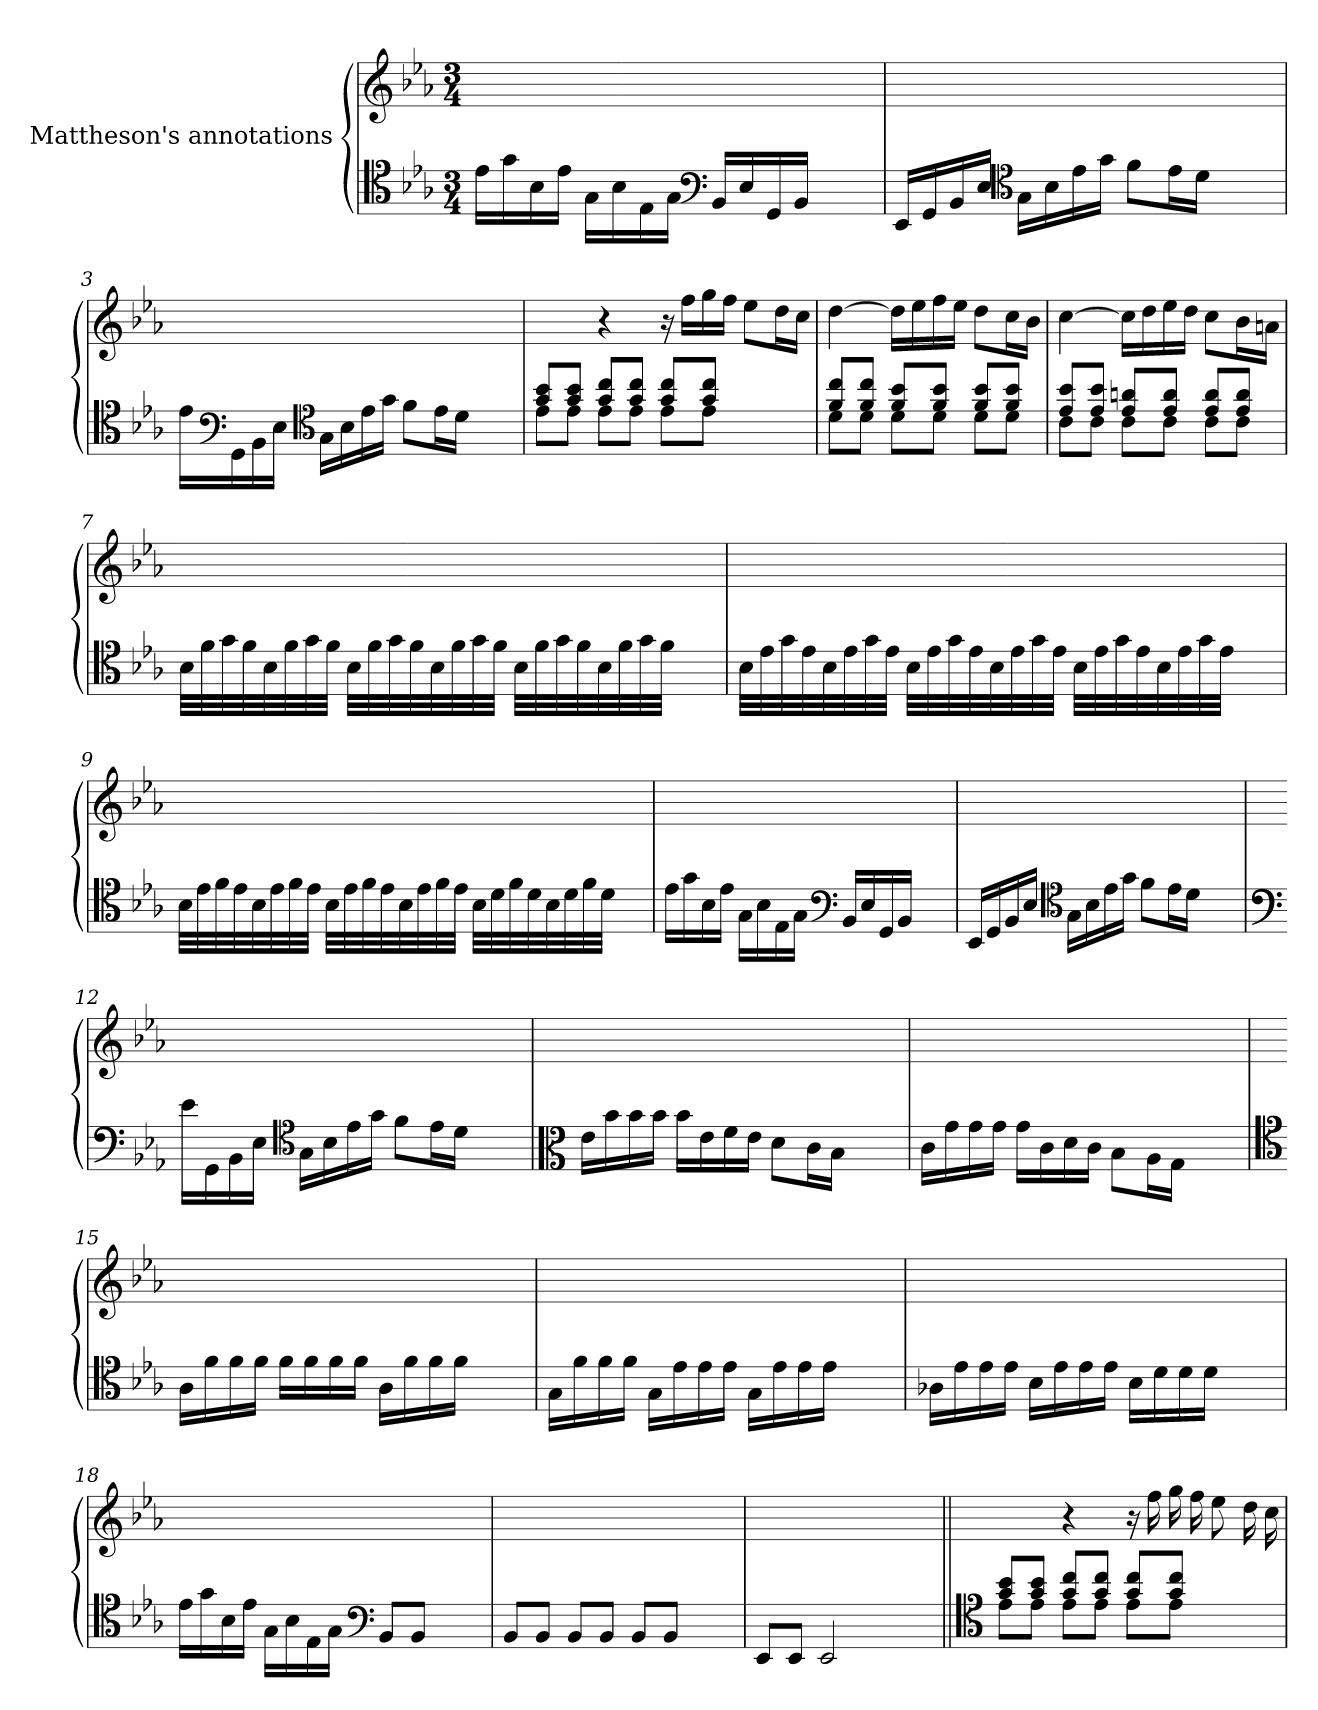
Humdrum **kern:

**kern	**kern
*part2	*part1
*staff2	*staff1
*	*I"Mattheson's annotations
*clefC4	*clefG2
*k[b-e-a-]	*k[b-e-a-]
*c:	*c:
*M3/4	*M3/4
=1	=1
16e-\LL	2.ryy
16g\	.
16B-\	.
16e-\JJ	.
16G\LL	.
16B-\	.
16E-\	.
16G\JJ	.
*clefF4	*
16BB-/LL	.
16E-/	.
16GG/	.
16BB-/JJ	.
4ryy	4ryy
=2	=2
16EE-/LL	4ryy
16GG/	.
16BB-/	.
16E-/JJ	.
*clefC4	*
16G\LL	2.ryy
16B-\	.
16e-\	.
16g\JJ	.
8f\L	.
16e-\L	.
16d\JJ	.
4ryy	.
=3	=3
16e-\LL	4ryy
*clefF4	*
16GG\	.
16BB-\	.
16E-\JJ	.
*clefC4	*
16G\LL	2.ryy
16B-\	.
16e-\	.
16g\JJ	.
8f\L	.
16e-\L	.
16d\JJ	.
4ryy	.
=4	=4
*^	*
8g/ 8b-/L	8e-\L	4ryy
8g/ 8b-/J	8e-\J	.
8g/ 8cc/L	8e-\L	4r
8g/ 8cc/J	8e-\J	.
8g/ 8cc/L	8e-\L	16r
.	.	16ff\LL
8g/ 8cc/J	8e-\J	16gg\
.	.	16ff\JJ
4ryy	4ryy	8ee-\L
.	.	16dd\L
.	.	16cc\JJ
=5	=5	=5
8f/ 8cc/L	8d\L	[4dd\
8f/ 8cc/J	8d\J	.
8f/ 8b-/L	8d\L	16dd\LL]
.	.	16ee-\
8f/ 8b-/J	8d\J	16ff\
.	.	16ee-\JJ
8f/ 8b-/L	8d\L	8dd\L
8f/ 8b-/J	8d\J	16cc\L
.	.	16b-\JJ
=6	=6	=6
8e-/ 8b-/L	8c\L	[4cc\
8e-/ 8b-/J	8c\J	.
8e-/ 8an/L	8c\L	16cc\LL]
.	.	16dd\
8e-/ 8a/J	8c\J	16ee-\
.	.	16dd\JJ
8e-/ 8a/L	8c\L	8cc\L
8e-/ 8a/J	8c\J	16b-\L
.	.	16an/JJ
*v	*v	*
=7	=7
32B-\LLL	2.ryy
32f\	.
32g\	.
32f\	.
32B-\	.
32f\	.
32g\	.
32f\JJJ	.
32B-\LLL	.
32f\	.
32g\	.
32f\	.
32B-\	.
32f\	.
32g\	.
32f\JJJ	.
32B-\LLL	.
32f\	.
32g\	.
32f\	.
32B-\	.
32f\	.
32g\	.
32f\JJJ	.
4ryy	4ryy
=8	=8
32B-\LLL	4ryy
32e-\	.
32g\	.
32e-\	.
32B-\	.
32e-\	.
32g\	.
32e-\JJJ	.
32B-\LLL	2.ryy
32e-\	.
32g\	.
32e-\	.
32B-\	.
32e-\	.
32g\	.
32e-\JJJ	.
32B-\LLL	.
32e-\	.
32g\	.
32e-\	.
32B-\	.
32e-\	.
32g\	.
32e-\JJJ	.
4ryy	.
=9	=9
32B-\LLL	4ryy
32e-\	.
32f\	.
32e-\	.
32B-\	.
32e-\	.
32f\	.
32e-\JJJ	.
32B-\LLL	2.ryy
32e-\	.
32f\	.
32e-\	.
32B-\	.
32e-\	.
32f\	.
32e-\JJJ	.
32B-\LLL	.
32d\	.
32f\	.
32d\	.
32B-\	.
32d\	.
32f\	.
32d\JJJ	.
4ryy	.
=10	=10
16e-\LL	4ryy
16g\	.
16B-\	.
16e-\JJ	.
16G\LL	2.ryy
16B-\	.
16E-\	.
16G\JJ	.
*clefF4	*
16BB-/LL	.
16E-/	.
16GG/	.
16BB-/JJ	.
4ryy	.
=11	=11
16EE-/LL	4ryy
16GG/	.
16BB-/	.
16E-/JJ	.
*clefC4	*
16G\LL	2.ryy
16B-\	.
16e-\	.
16g\JJ	.
8f\L	.
16e-\L	.
16d\JJ	.
4ryy	.
=12	=12
*clefF4	*
16e-\LL	4ryy
16GG\	.
16BB-\	.
16E-\JJ	.
*clefC4	*
16G\LL	2.ryy
16B-\	.
16e-\	.
16g\JJ	.
8f\L	.
16e-\L	.
16d\JJ	.
4ryy	.
=13	=13
*clefC3	*
16e-\LL	4ryy
16b-\	.
16b-\	.
16b-\JJ	.
16b-\LL	2.ryy
16e-\	.
16f\	.
16e-\JJ	.
8d\L	.
16c\L	.
16B-\JJ	.
4ryy	.
=14	=14
16c\LL	4ryy
16g\	.
16g\	.
16g\JJ	.
16g\LL	2.ryy
16c\	.
16d\	.
16c\JJ	.
8B-\L	.
16A-\L	.
16G\JJ	.
4ryy	.
=15	=15
*clefC4	*
16A-\LL	4ryy
16f\	.
16f\	.
16f\JJ	.
16f\LL	2.ryy
16f\	.
16f\	.
16f\JJ	.
16A-\LL	.
16f\	.
16f\	.
16f\JJ	.
4ryy	.
=16	=16
16G\LL	4ryy
16f\	.
16f\	.
16f\JJ	.
16G\LL	2.ryy
16e-\	.
16e-\	.
16e-\JJ	.
16G\LL	.
16e-\	.
16e-\	.
16e-\JJ	.
4ryy	.
=17	=17
16A-X\LL	4ryy
16e-\	.
16e-\	.
16e-\JJ	.
16B-\LL	2.ryy
16e-\	.
16e-\	.
16e-\JJ	.
16B-\LL	.
16d\	.
16d\	.
16d\JJ	.
4ryy	.
=18	=18
16e-\LL	4ryy
16g\	.
16B-\	.
16e-\JJ	.
16G\LL	2.ryy
16B-\	.
16E-\	.
16G\JJ	.
*clefF4	*
8BB-/L	.
8BB-/J	.
4ryy	.
=19	=19
8BB-/L	4ryy
8BB-/J	.
8BB-/L	2.ryy
8BB-/J	.
8BB-/L	.
8BB-/J	.
4ryy	.
=20	=20
8EE-/L	4ryy
8EE-/J	.
2EE-/	2.ryy
4ryy	.
=21||	=21||
*clefC4	*
*^	*
8g/ 8b-/L	8e-\L	4ryy
8g/ 8b-/J	8e-\J	.
8g/ 8cc/L	8e-\L	4r
8g/ 8cc/J	8e-\J	.
8g/ 8cc/L	8e-\L	16r
.	.	16ff\
8g/ 8cc/J	8e-\J	16gg\
.	.	16ff\
4ryy	4ryy	8ee-\
.	.	16dd\
.	.	16cc\
*v	*v	*
=	=
*-	*-
